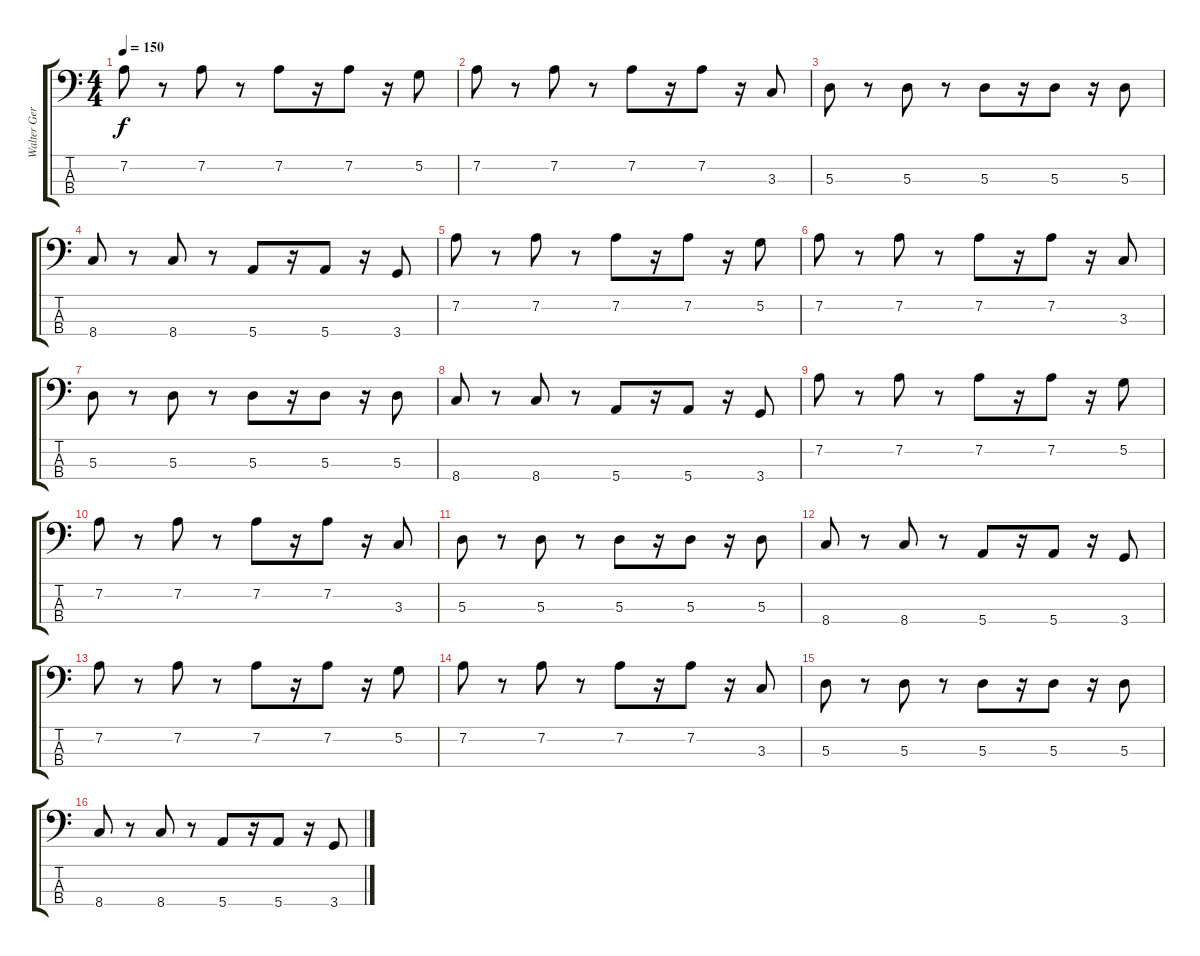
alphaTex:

\track ("Walter Gervers (Bass)" "Walter Ger") {instrument distortionguitar bank 255}
\staff {score tabs}
\tuning (G2 D2 A1 E1) {hide}
\ts (4 4)
\tempo 150
\clef f4
\ks c
7.2.8{dy f} r.8 7.2.8 r.8 7.2.8 r.16 7.2.8 r.16 5.2.8 |
7.2.8 r.8 7.2.8 r.8 7.2.8 r.16 7.2.8 r.16 3.3.8 |
5.3.8 r.8 5.3.8 r.8 5.3.8 r.16 5.3.8 r.16 5.3.8 |
8.4.8 r.8 8.4.8 r.8 5.4.8 r.16 5.4.8 r.16 3.4.8 |
7.2.8 r.8 7.2.8 r.8 7.2.8 r.16 7.2.8 r.16 5.2.8 |
7.2.8 r.8 7.2.8 r.8 7.2.8 r.16 7.2.8 r.16 3.3.8 |
5.3.8 r.8 5.3.8 r.8 5.3.8 r.16 5.3.8 r.16 5.3.8 |
8.4.8 r.8 8.4.8 r.8 5.4.8 r.16 5.4.8 r.16 3.4.8 |
7.2.8 r.8 7.2.8 r.8 7.2.8 r.16 7.2.8 r.16 5.2.8 |
7.2.8 r.8 7.2.8 r.8 7.2.8 r.16 7.2.8 r.16 3.3.8 |
5.3.8 r.8 5.3.8 r.8 5.3.8 r.16 5.3.8 r.16 5.3.8 |
8.4.8 r.8 8.4.8 r.8 5.4.8 r.16 5.4.8 r.16 3.4.8 |
7.2.8 r.8 7.2.8 r.8 7.2.8 r.16 7.2.8 r.16 5.2.8 |
7.2.8 r.8 7.2.8 r.8 7.2.8 r.16 7.2.8 r.16 3.3.8 |
5.3.8 r.8 5.3.8 r.8 5.3.8 r.16 5.3.8 r.16 5.3.8 |
8.4.8 r.8 8.4.8 r.8 5.4.8 r.16 5.4.8 r.16 3.4.8
